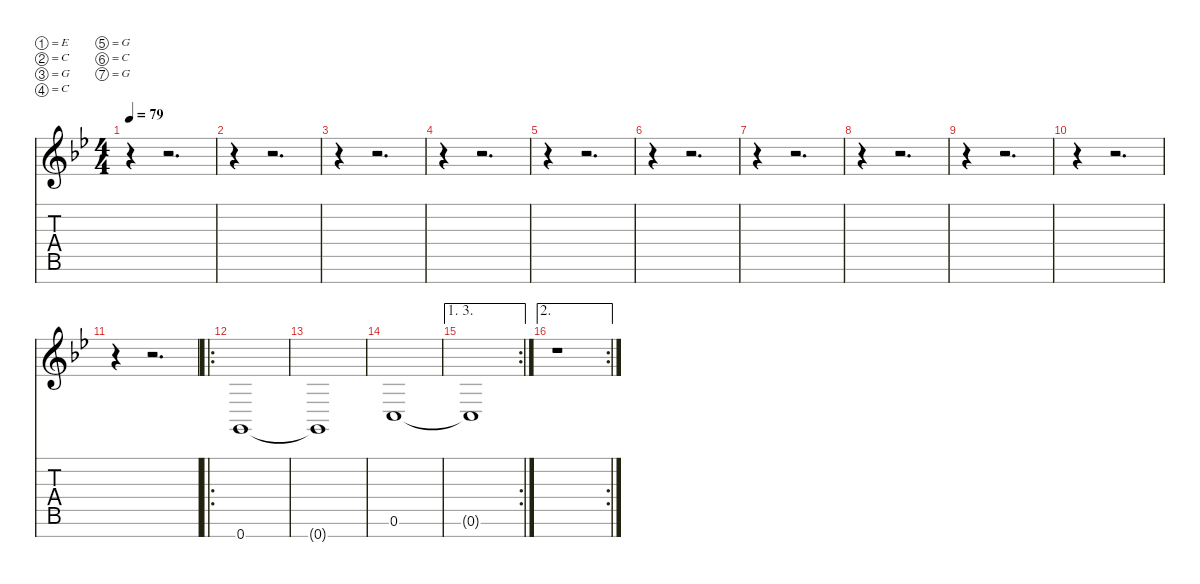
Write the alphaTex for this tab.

\defaultSystemsLayout 4
\hideDynamics
\bracketExtendMode nobrackets
\singleTrackTrackNamePolicy hidden
\multiTrackTrackNamePolicy hidden
\firstSystemTrackNameMode fullname
\firstSystemTrackNameOrientation horizontal
\otherSystemsTrackNameOrientation horizontal
\track ("Guitar 2" "dist.guit.") {instrument distortionguitar}
\staff {score tabs}
\tuning (E4 C4 G3 C3 G2 C2 G1)
\ts (4 4)
\tempo 79
\clef g2
\ks gminor
r.4{dy f beam Down} r.2{d beam Down} |
r.4{beam Down} r.2{d beam Down} |
r.4{beam Down} r.2{d beam Down} |
r.4{beam Down} r.2{d beam Down} |
r.4{beam Down} r.2{d beam Down} |
r.4{beam Down} r.2{d beam Down} |
r.4{beam Down} r.2{d beam Down} |
r.4{beam Down} r.2{d beam Down} |
r.4{beam Down} r.2{d beam Down} |
r.4{beam Down} r.2{d beam Down} |
r.4{beam Down} r.2{d beam Down} |
\ro
0.7{acc forcenatural}.1{beam Up} |
0.7{t acc forcenatural}.1{beam Up} |
0.6{acc forcenatural}.1{beam Up} |
\ae (1 3)
\rc 2
0.6{t acc forcenatural}.1{beam Up} |
\ae 2
\rc 2
r.1{beam Down}
